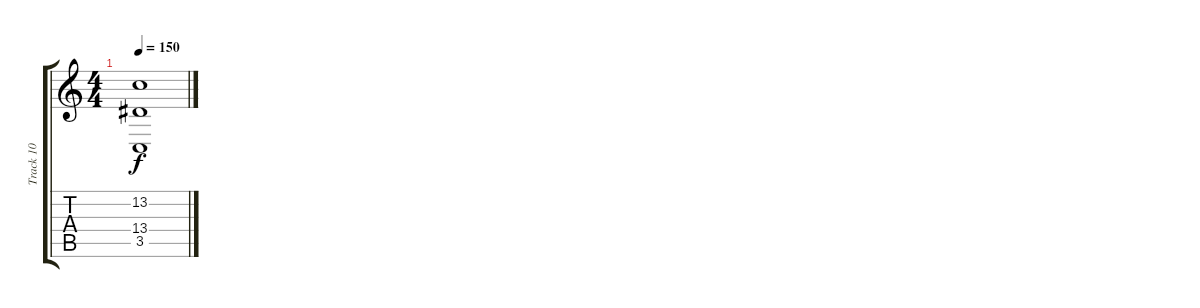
\track ("Track 10" "Track 10") {instrument brasssection}
\staff {score tabs}
\tuning (E4 B3 G3 D3 A2 E2) {hide}
\ts (4 4)
\tempo 150
\clef g2
\ks c
(13.2{t} 13.4{t} 3.5{t}).1{dy f}
